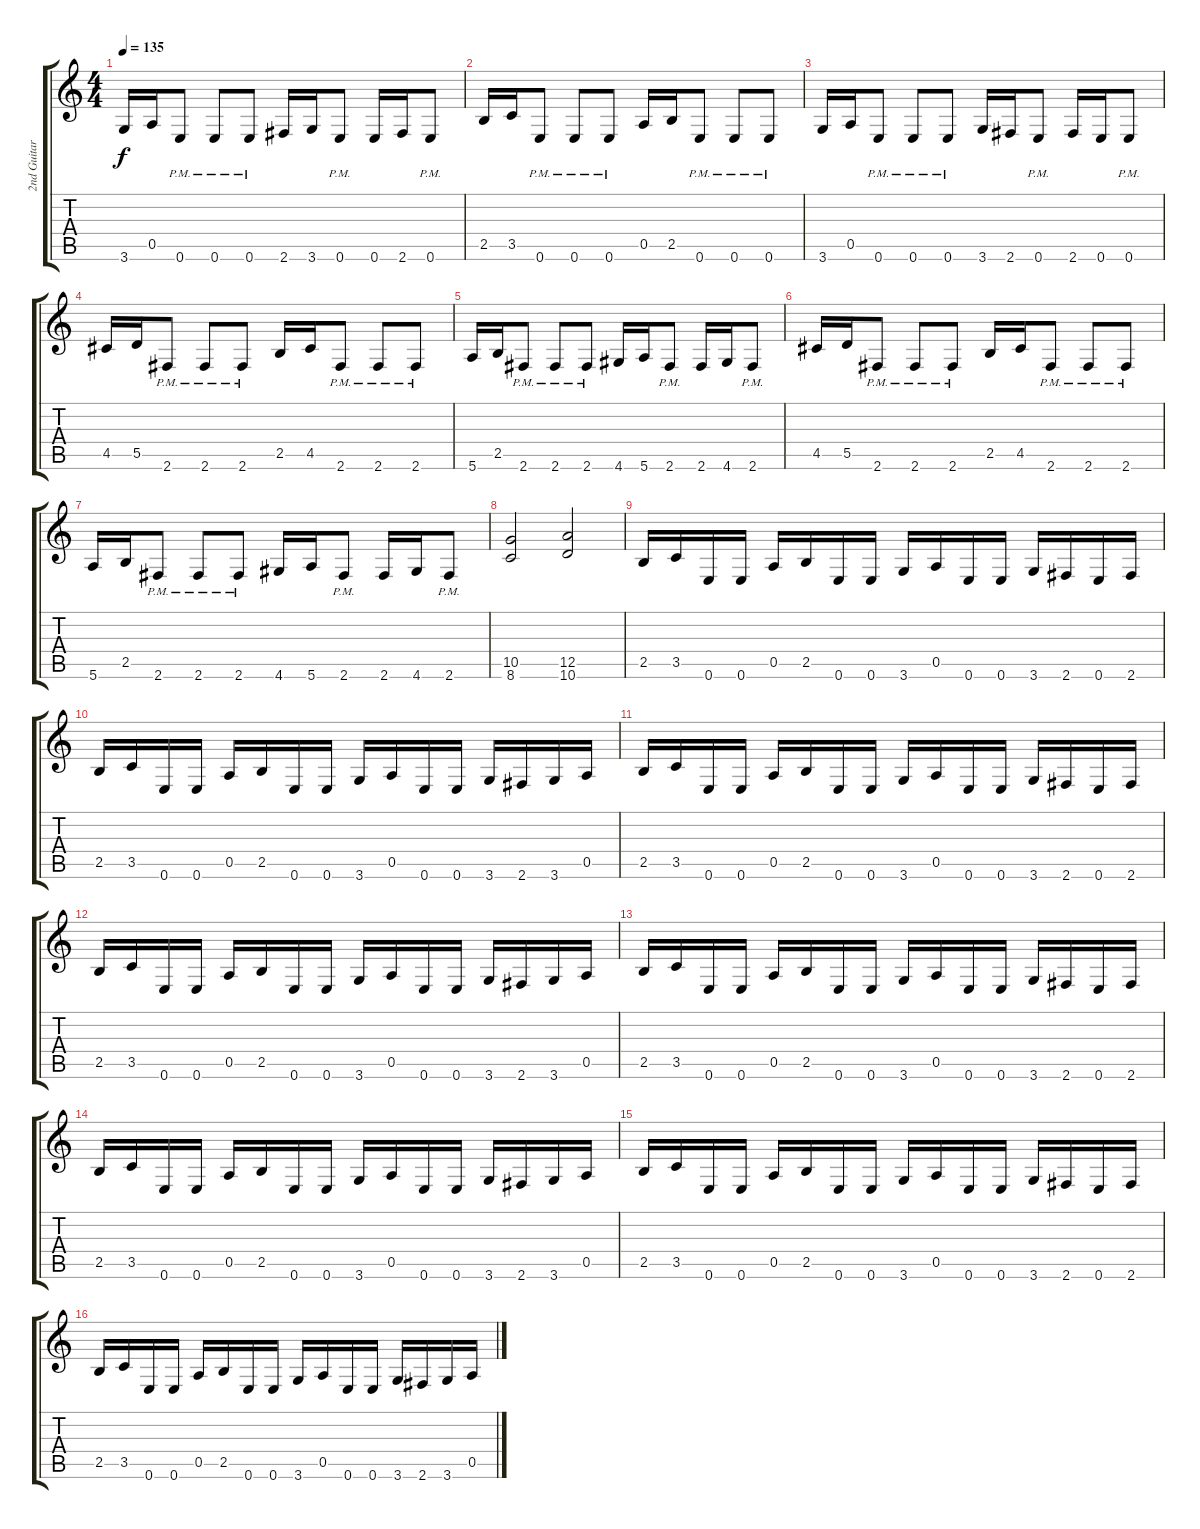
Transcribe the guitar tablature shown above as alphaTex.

\track ("2nd Guitar" "2nd Guitar") {instrument distortionguitar}
\staff {score tabs}
\tuning (E4 B3 G3 D3 A2 E2) {hide}
\ts (4 4)
\tempo 135
\clef g2
\ks c
3.6.16{dy f} 0.5.16 0.6{pm}.8 0.6{pm}.8 0.6{pm}.8 2.6.16 3.6.16 0.6{pm}.8 0.6.16 2.6.16 0.6{pm}.8 |
2.5.16 3.5.16 0.6{pm}.8 0.6{pm}.8 0.6{pm}.8 0.5.16 2.5.16 0.6{pm}.8 0.6{pm}.8 0.6{pm}.8 |
3.6.16 0.5.16 0.6{pm}.8 0.6{pm}.8 0.6{pm}.8 3.6.16 2.6.16 0.6{pm}.8 2.6.16 0.6.16 0.6{pm}.8 |
4.5.16 5.5.16 2.6{pm}.8 2.6{pm}.8 2.6{pm}.8 2.5.16 4.5.16 2.6{pm}.8 2.6{pm}.8 2.6{pm}.8 |
5.6.16 2.5.16 2.6{pm}.8 2.6{pm}.8 2.6{pm}.8 4.6.16 5.6.16 2.6{pm}.8 2.6.16 4.6.16 2.6{pm}.8 |
4.5.16 5.5.16 2.6{pm}.8 2.6{pm}.8 2.6{pm}.8 2.5.16 4.5.16 2.6{pm}.8 2.6{pm}.8 2.6{pm}.8 |
5.6.16 2.5.16 2.6{pm}.8 2.6{pm}.8 2.6{pm}.8 4.6.16 5.6.16 2.6{pm}.8 2.6.16 4.6.16 2.6{pm}.8 |
(10.5 8.6).2 (12.5 10.6).2 |
2.5.16 3.5.16 0.6.16 0.6.16 0.5.16 2.5.16 0.6.16 0.6.16 3.6.16 0.5.16 0.6.16 0.6.16 3.6.16 2.6.16 0.6.16 2.6.16 |
2.5.16 3.5.16 0.6.16 0.6.16 0.5.16 2.5.16 0.6.16 0.6.16 3.6.16 0.5.16 0.6.16 0.6.16 3.6.16 2.6.16 3.6.16 0.5.16 |
2.5.16 3.5.16 0.6.16 0.6.16 0.5.16 2.5.16 0.6.16 0.6.16 3.6.16 0.5.16 0.6.16 0.6.16 3.6.16 2.6.16 0.6.16 2.6.16 |
2.5.16 3.5.16 0.6.16 0.6.16 0.5.16 2.5.16 0.6.16 0.6.16 3.6.16 0.5.16 0.6.16 0.6.16 3.6.16 2.6.16 3.6.16 0.5.16 |
2.5.16 3.5.16 0.6.16 0.6.16 0.5.16 2.5.16 0.6.16 0.6.16 3.6.16 0.5.16 0.6.16 0.6.16 3.6.16 2.6.16 0.6.16 2.6.16 |
2.5.16 3.5.16 0.6.16 0.6.16 0.5.16 2.5.16 0.6.16 0.6.16 3.6.16 0.5.16 0.6.16 0.6.16 3.6.16 2.6.16 3.6.16 0.5.16 |
2.5.16 3.5.16 0.6.16 0.6.16 0.5.16 2.5.16 0.6.16 0.6.16 3.6.16 0.5.16 0.6.16 0.6.16 3.6.16 2.6.16 0.6.16 2.6.16 |
2.5.16 3.5.16 0.6.16 0.6.16 0.5.16 2.5.16 0.6.16 0.6.16 3.6.16 0.5.16 0.6.16 0.6.16 3.6.16 2.6.16 3.6.16 0.5.16
